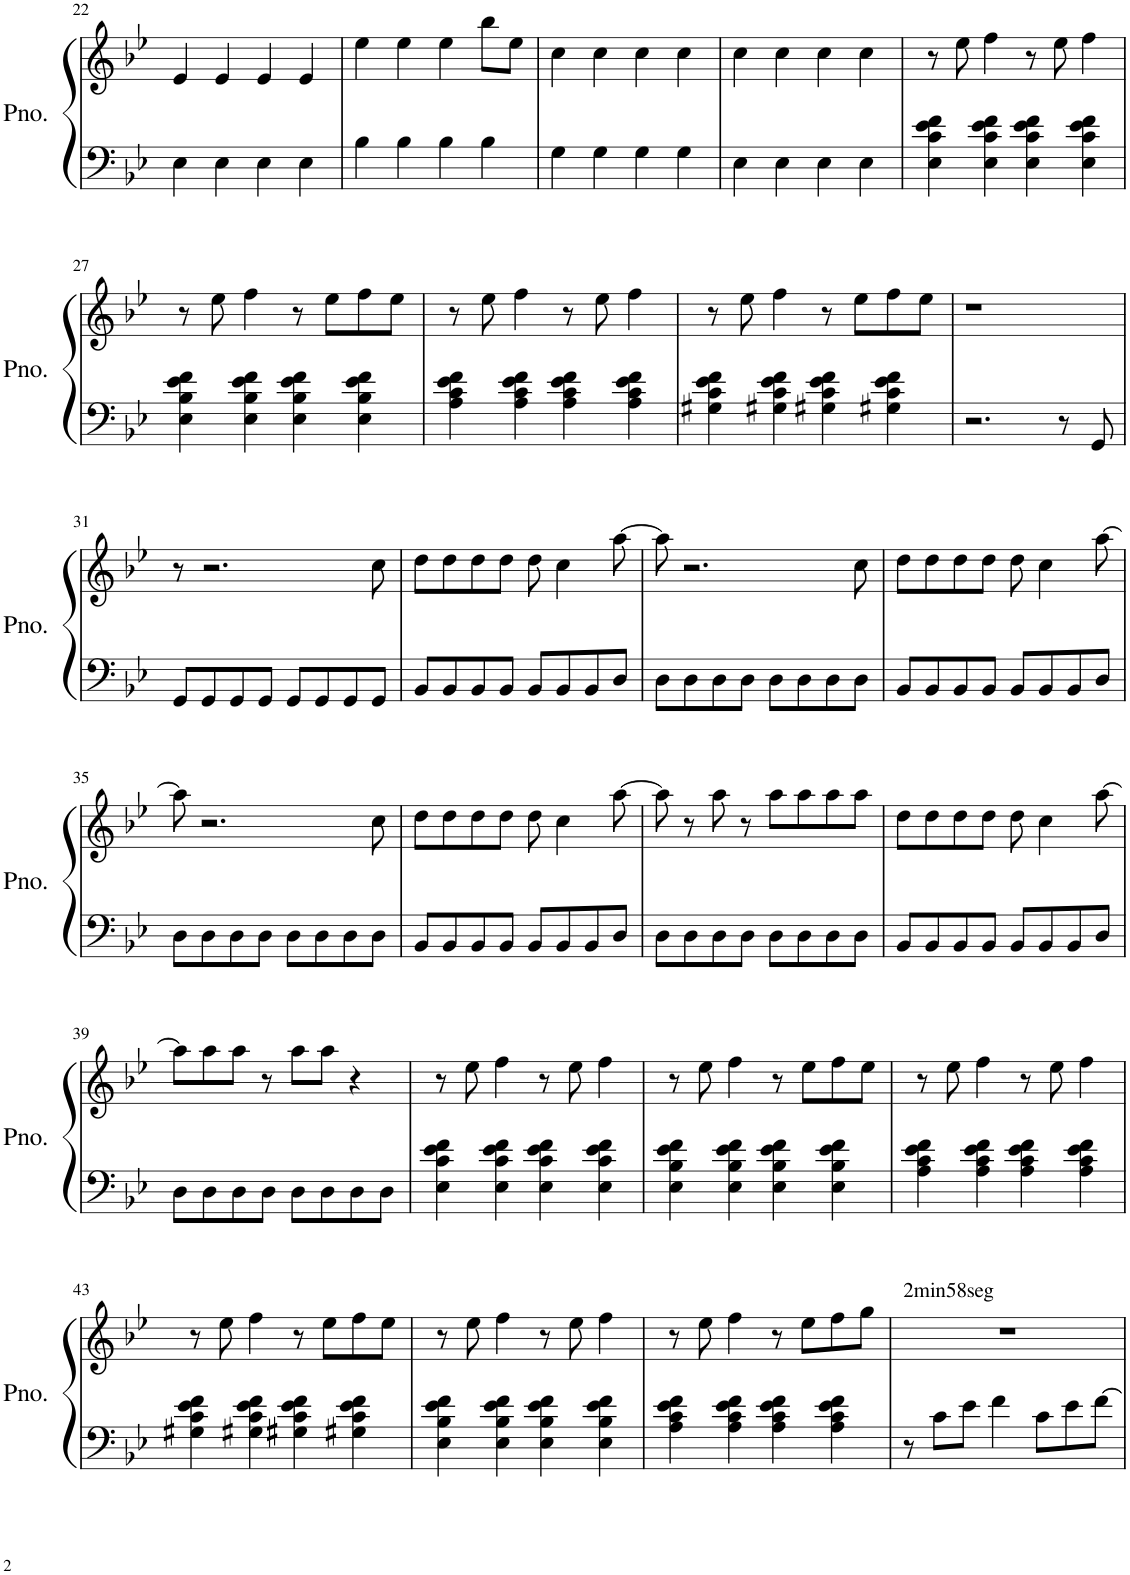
**kern	**kern
*part1	*part1
*staff2	*staff1
*I"Piano	*
*I'Pno.	*
!!LO:PB:g=z
*clefF4	*clefG2
*k[b-e-]	*k[b-e-]
*M4/4	*M4/4
=22	=22
4E-\	4e-/
4E-\	4e-/
4E-\	4e-/
4E-\	4e-/
=23	=23
4B-\	4ee-\
4B-\	4ee-\
4B-\	4ee-\
4B-\	8bb-\L
.	8ee-\J
=24	=24
4G\	4cc\
4G\	4cc\
4G\	4cc\
4G\	4cc\
=25	=25
4E-\	4cc\
4E-\	4cc\
4E-\	4cc\
4E-\	4cc\
=26	=26
4E-\ 4c\ 4e-\ 4f\	8r
.	8ee-\
4E-\ 4c\ 4e-\ 4f\	4ff\
4E-\ 4c\ 4e-\ 4f\	8r
.	8ee-\
4E-\ 4c\ 4e-\ 4f\	4ff\
!!LO:LB:g=z
=27	=27
4E-\ 4B-\ 4e-\ 4f\	8r
.	8ee-\
4E-\ 4B-\ 4e-\ 4f\	4ff\
4E-\ 4B-\ 4e-\ 4f\	8r
.	8ee-\L
4E-\ 4B-\ 4e-\ 4f\	8ff\
.	8ee-\J
=28	=28
4A\ 4c\ 4e-\ 4f\	8r
.	8ee-\
4A\ 4c\ 4e-\ 4f\	4ff\
4A\ 4c\ 4e-\ 4f\	8r
.	8ee-\
4A\ 4c\ 4e-\ 4f\	4ff\
=29	=29
4G#X\ 4c\ 4e-\ 4f\	8r
.	8ee-\
4G#X\ 4c\ 4e-\ 4f\	4ff\
4G#X\ 4c\ 4e-\ 4f\	8r
.	8ee-\L
4G#X\ 4c\ 4e-\ 4f\	8ff\
.	8ee-\J
=30	=30
2.r	1r
8r	.
8GG/	.
!!LO:LB:g=z
=31	=31
8GG/L	8r
8GG/	2.r
8GG/	.
8GG/J	.
8GG/L	.
8GG/	.
8GG/	.
8GG/J	8cc\
=32	=32
8BB-/L	8dd\L
8BB-/	8dd\
8BB-/	8dd\
8BB-/J	8dd\J
8BB-/L	8dd\
8BB-/	4cc\
8BB-/	.
8D/J	[8aa\
=33	=33
8D\L	8aa\]
8D\	2.r
8D\	.
8D\J	.
8D\L	.
8D\	.
8D\	.
8D\J	8cc\
=34	=34
8BB-/L	8dd\L
8BB-/	8dd\
8BB-/	8dd\
8BB-/J	8dd\J
8BB-/L	8dd\
8BB-/	4cc\
8BB-/	.
8D/J	[8aa\
!!LO:LB:g=z
=35	=35
8D\L	8aa\]
8D\	2.r
8D\	.
8D\J	.
8D\L	.
8D\	.
8D\	.
8D\J	8cc\
=36	=36
8BB-/L	8dd\L
8BB-/	8dd\
8BB-/	8dd\
8BB-/J	8dd\J
8BB-/L	8dd\
8BB-/	4cc\
8BB-/	.
8D/J	[8aa\
=37	=37
8D\L	8aa\]
8D\	8r
8D\	8aa\
8D\J	8r
8D\L	8aa\L
8D\	8aa\
8D\	8aa\
8D\J	8aa\J
=38	=38
8BB-/L	8dd\L
8BB-/	8dd\
8BB-/	8dd\
8BB-/J	8dd\J
8BB-/L	8dd\
8BB-/	4cc\
8BB-/	.
8D/J	[8aa\
!!LO:LB:g=z
=39	=39
8D\L	8aa\L]
8D\	8aa\
8D\	8aa\J
8D\J	8r
8D\L	8aa\L
8D\	8aa\J
8D\	4r
8D\J	.
=40	=40
4E-\ 4c\ 4e-\ 4f\	8r
.	8ee-\
4E-\ 4c\ 4e-\ 4f\	4ff\
4E-\ 4c\ 4e-\ 4f\	8r
.	8ee-\
4E-\ 4c\ 4e-\ 4f\	4ff\
=41	=41
4E-\ 4B-\ 4e-\ 4f\	8r
.	8ee-\
4E-\ 4B-\ 4e-\ 4f\	4ff\
4E-\ 4B-\ 4e-\ 4f\	8r
.	8ee-\L
4E-\ 4B-\ 4e-\ 4f\	8ff\
.	8ee-\J
=42	=42
4A\ 4c\ 4e-\ 4f\	8r
.	8ee-\
4A\ 4c\ 4e-\ 4f\	4ff\
4A\ 4c\ 4e-\ 4f\	8r
.	8ee-\
4A\ 4c\ 4e-\ 4f\	4ff\
!!LO:LB:g=z
=43	=43
4G#X\ 4c\ 4e-\ 4f\	8r
.	8ee-\
4G#X\ 4c\ 4e-\ 4f\	4ff\
4G#X\ 4c\ 4e-\ 4f\	8r
.	8ee-\L
4G#X\ 4c\ 4e-\ 4f\	8ff\
.	8ee-\J
=44	=44
4E-\ 4B-\ 4e-\ 4f\	8r
.	8ee-\
4E-\ 4B-\ 4e-\ 4f\	4ff\
4E-\ 4B-\ 4e-\ 4f\	8r
.	8ee-\
4E-\ 4B-\ 4e-\ 4f\	4ff\
=45	=45
4A\ 4c\ 4e-\ 4f\	8r
.	8ee-\
4A\ 4c\ 4e-\ 4f\	4ff\
4A\ 4c\ 4e-\ 4f\	8r
.	8ee-\L
4A\ 4c\ 4e-\ 4f\	8ff\
.	8gg\J
=46	=46
!	!LO:TX:a:t=2min58seg
8r	1r
8c\L	.
8e-\J	.
4f\	.
8c\L	.
8e-\	.
[8f\J	.
=	=
*-	*-
